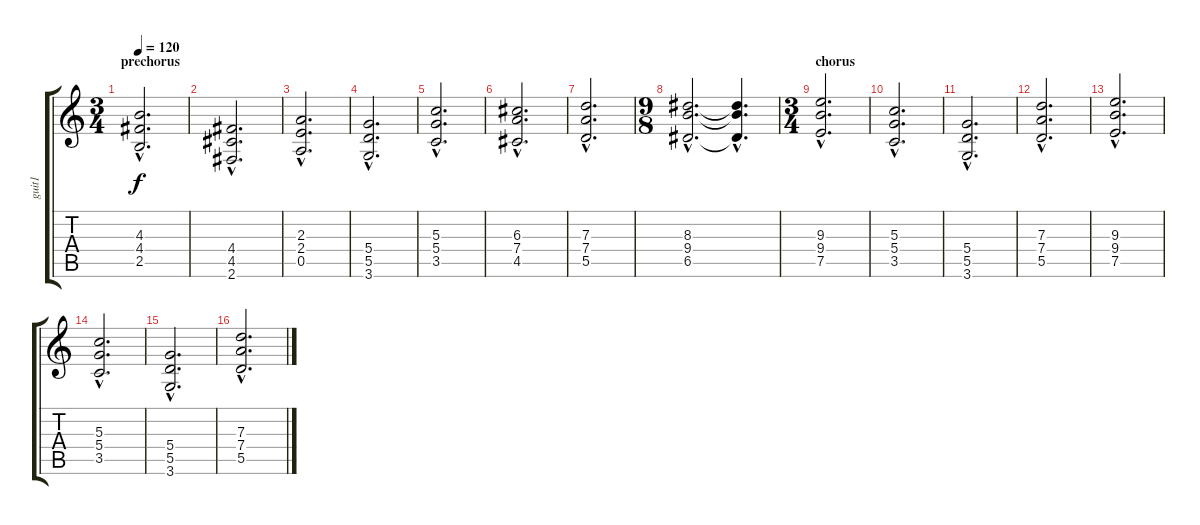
\track ("guit1" "guit1") {instrument distortionguitar}
\staff {score tabs}
\tuning (E4 B3 G3 D3 A2 E2) {hide}
\ts (3 4)
\section ("" "prechorus")
\tempo 120
\clef g2
\ks c
(4.3{hac} 4.4{hac} 2.5{hac}).2{d dy f} |
(4.4{hac} 4.5{hac} 2.6{hac}).2{d} |
(2.3{hac} 2.4{hac} 0.5{hac}).2{d} |
(5.4{hac} 5.5{hac} 3.6{hac}).2{d} |
(5.3{hac} 5.4{hac} 3.5{hac}).2{d} |
(6.3{hac} 7.4{hac} 4.5{hac}).2{d} |
(7.3{hac} 7.4{hac} 5.5{hac}).2{d} |
\ts (9 8)
(8.3{hac} 9.4{hac} 6.5{hac}).2{d} (8.3{hac t} 9.4{hac t} 6.5{hac t}).4{d} |
\ts (3 4)
\section ("" "chorus")
(9.3{hac} 9.4{hac} 7.5{hac}).2{d} |
(5.3{hac} 5.4{hac} 3.5{hac}).2{d} |
(5.4{hac} 5.5{hac} 3.6{hac}).2{d} |
(7.3{hac} 7.4{hac} 5.5{hac}).2{d} |
(9.3{hac} 9.4{hac} 7.5{hac}).2{d} |
(5.3{hac} 5.4{hac} 3.5{hac}).2{d} |
(5.4{hac} 5.5{hac} 3.6{hac}).2{d} |
(7.3{hac} 7.4{hac} 5.5{hac}).2{d}
